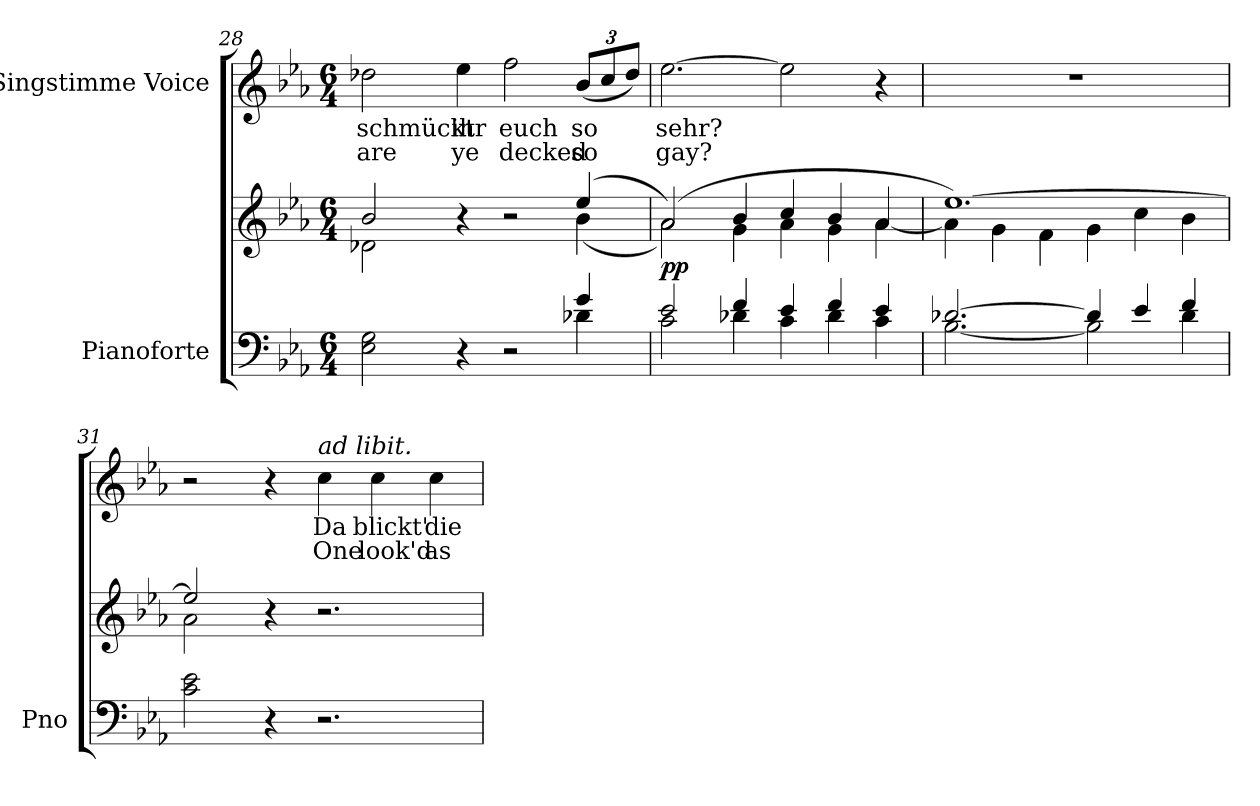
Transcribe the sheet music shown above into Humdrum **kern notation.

**kern	**kern	**dynam	**kern	**text	**text
*part2	*part2	*part2	*part1	*part1	*part1
*staff3	*staff2	*staff2/3	*staff1	*staff1	*staff1
*I"Pianoforte	*	*	*I"Singstimme Voice	*	*
*I'Pno	*	*	*	*	*
*clefF4	*clefG2	*	*clefG2	*	*
*k[b-e-a-]	*k[b-e-a-]	*	*k[b-e-a-]	*	*
*M6/4	*M6/4	*	*M6/4	*	*
=28	=28	=28	=28	=28	=28
*^	*^	*	*	*	*
!	!	!	!	!	!	!LO:LY:b	!LO:LY:b
2E-\ 2G\	4ryy	2b-/	2d-X\	.	2dd-X\	schmückt	are
!	!	!	!	!	!	!LO:LY:b	!LO:LY:b
*v	*v	*	*	*	*	*	*
4r	4r	2.ryy	.	4ee-\	ihr	ye
!	!	!	!	!	!LO:LY:b	!LO:LY:b
2r	2r	.	.	2ff\	euch	decked
*^	*	*	*	*	*	*
*	*	*	*	*	*Xbrackettup	*	*
!	!	!	!	!	!	!LO:LY:b	!LO:LY:b
4g/	4d-X\	(>4ee-/	(<4b-\	.	(<12b-/L	so	so
.	.	.	.	.	12cc/	.	.
.	.	.	.	.	12dd-/J)	.	.
!!LO:LB:g=z
=29	=29	=29	=29	=29	=29	=29	=29
!	!	!	!	!LO:DY:b	!	!LO:LY:b	!LO:LY:b
2e-/	2c\	(>2a-/)	2a-\)	pp	[2.ee-\	sehr?	gay?
4f/	4d-X\	4b-/	4g\	.	.	.	.
4e-/	4c\	4cc/	4a-\	.	2ee-\]	.	.
4f/	4d-\	4b-/	4g\	.	.	.	.
4e-/	4c\	4a-/	[4a-\	.	4r	.	.
=30	=30	=30	=30	=30	=30	=30	=30
[2.d-X/	[2.B-\	[1.ee-)	4a-\]	.	1.r	.	.
.	.	.	4g\	.	.	.	.
.	.	.	4f\	.	.	.	.
4d-/]	2B-\]	.	4g\	.	.	.	.
4e-/	.	.	4cc\	.	.	.	.
4f/	4d-\	.	4b-\	.	.	.	.
*v	*v	*	*	*	*	*	*
=31	=31	=31	=31	=31	=31	=31
2c\ 2e-\	2ee-/]	2a-\	.	2r	.	.
4r	4r	1ryy	.	4r	.	.
!	!	!	!	!LO:TX:a:i:t=ad libit.	!	!
!	!	!	!	!	!LO:LY:b	!LO:LY:b
2.r	2.r	.	.	4cc\	Da	One
!	!	!	!	!	!LO:LY:b	!LO:LY:b
.	.	.	.	4cc\	blickt'	look'd
!	!	!	!	!	!LO:LY:b	!LO:LY:b
.	.	.	.	4cc\	die	as
*	*v	*v	*	*	*	*
=	=	=	=	=	=
*-	*-	*-	*-	*-	*-
